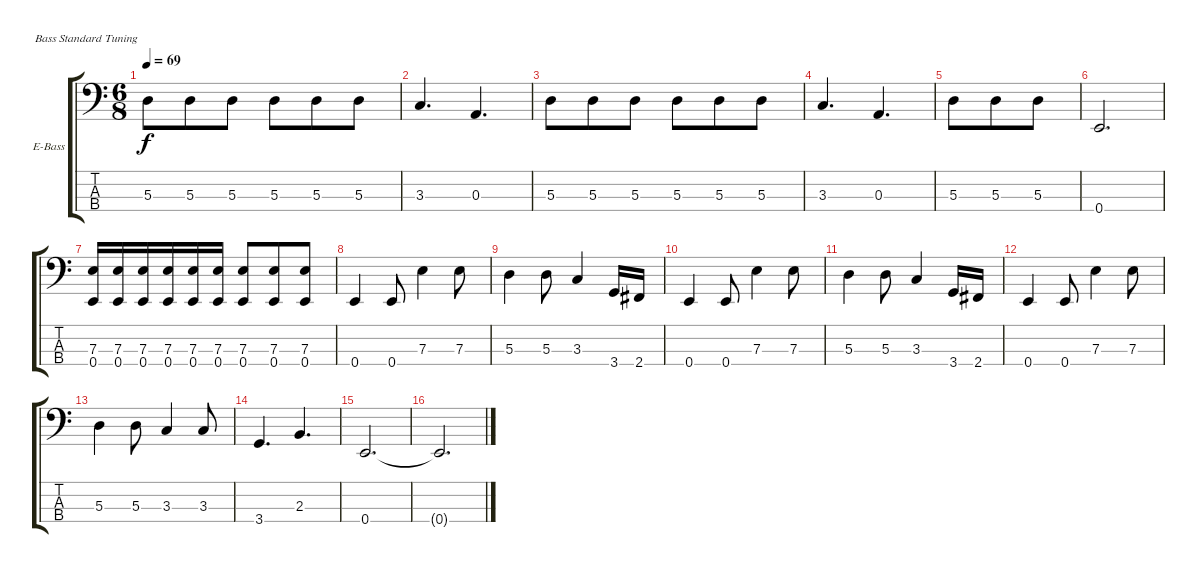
\bracketExtendMode groupsimilarinstruments
\firstSystemTrackNameOrientation horizontal
\otherSystemsTrackNameOrientation horizontal
\track ("Bass" "E-Bass") {instrument electricbasspick}
\staff {score tabs}
\tuning (G2 D2 A1 E1)
\ts (6 8)
\tempo 69
\clef f4
\ks c
5.3.8{dy f} 5.3.8 5.3.8 5.3.8 5.3.8 5.3.8 |
3.3.4{d} 0.3.4{d} |
5.3.8 5.3.8 5.3.8 5.3.8 5.3.8 5.3.8 |
3.3.4{d} 0.3.4{d} |
5.3.8 5.3.8 5.3.8 |
0.4.2{d} |
(7.3 0.4).16 (7.3 0.4).16 (7.3 0.4).16 (7.3 0.4).16 (7.3 0.4).16 (7.3 0.4).16 (7.3 0.4).8 (7.3 0.4).8 (7.3 0.4).8 |
0.4.4 0.4.8 7.3.4 7.3.8 |
5.3.4 5.3.8 3.3.4 3.4.16 2.4.16 |
0.4.4 0.4.8 7.3.4 7.3.8 |
5.3.4 5.3.8 3.3.4 3.4.16 2.4.16 |
0.4.4 0.4.8 7.3.4 7.3.8 |
5.3.4 5.3.8 3.3.4 3.3.8 |
3.4.4{d} 2.3.4{d} |
0.4.2{d} |
0.4{t}.2{d}
